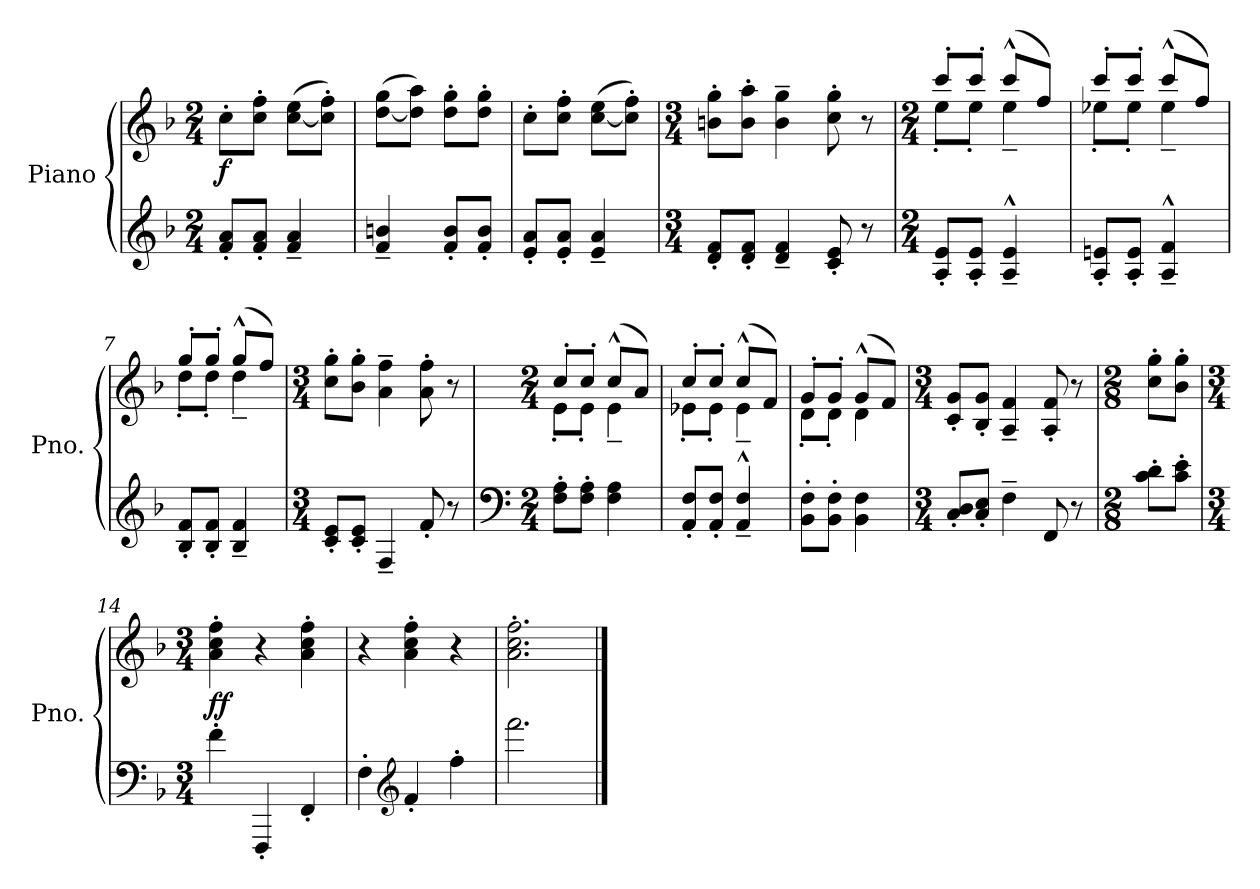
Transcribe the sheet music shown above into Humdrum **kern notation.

**kern	**kern	**dynam
*part1	*part1	*part1
*staff2	*staff1	*staff1/2
*I"Piano	*	*
*I'Pno.	*	*
*clefG2	*clefG2	*
*k[b-]	*k[b-]	*
*M2/4	*M2/4	*
*MM168	*MM168	*
=1	=1	=1
!	!	!LO:DY:b
8f/' 8a/'L	8cc'\L	f
8f/' 8a/'J	8cc\' 8ff\'J	.
4f/~ 4a/~	(>[8cc\ 8ee\L	.
.	8cc\]' 8ff\'J)	.
=2	=2	=2
4f/~ 4bn/~	(>[8dd\ 8gg\L	.
.	8dd\] 8aa\J)	.
8f/' 8b/'L	8dd\' 8gg\'L	.
8f/' 8b/'J	8dd\' 8gg\'J	.
=3	=3	=3
8e/' 8a/'L	8cc'\L	.
8e/' 8a/'J	8cc\' 8ff\'J	.
4e/~ 4a/~	(>[8cc\ 8ee\L	.
.	8cc\]' 8ff\'J)	.
=4	=4	=4
*M3/4	*M3/4	*
8d/' 8f/'L	8bn\' 8gg\'L	.
8d/' 8f/'J	8b\' 8aa\'J	.
4d/~ 4f/~	4b\~ 4gg\~	.
8c/' 8e/'	8cc\' 8gg\'	.
8r	8r	.
=5	=5	=5
*M2/4	*M2/4	*
*	*^	*
8A/' 8e/'L	8ccc'/L	8ee'\L	.
8A/' 8e/'J	8ccc'/J	8ee'\J	.
4A/~^^ 4e/~^^	(>8ccc^^/L	4ee~\	.
.	8ff/J)	.	.
=6	=6	=6	=6
8A/' 8en/'L	8ccc'/L	8ee-X'\L	.
8A/' 8e/'J	8ccc'/J	8ee-'\J	.
4A/~^^ 4f/~^^	(>8ccc^^/L	4ee-~\	.
.	8ff/J)	.	.
=7	=7	=7	=7
8B-/' 8f/'L	8gg'/L	8dd'\L	.
8B-/' 8f/'J	8gg'/J	8dd'\J	.
4B-/~ 4f/~	(>8gg^^/L	4dd~\	.
.	8ff/J)	.	.
*	*v	*v	*
!!LO:LB:g=z
=8	=8	=8
*M3/4	*M3/4	*
8c/' 8e/'L	8cc\' 8gg\'L	.
8c/' 8e/'J	8b-\' 8gg\'J	.
4F~/	4a\~ 4ff\~	.
8f'/	8a\' 8ff\'	.
8r	8r	.
=9	=9	=9
*clefF4	*	*
*M2/4	*M2/4	*
*	*^	*
8F\' 8A\'L	8cc'/L	8e'\L	.
8F\' 8A\'J	8cc'/J	8e'\J	.
4F\ 4A\	(>8cc^^/L	4e~\	.
.	8a/J)	.	.
=10	=10	=10	=10
8AA/' 8F/'L	8cc'/L	8e-X'\L	.
8AA/' 8F/'J	8cc'/J	8e-'\J	.
4AA/~^^ 4F/~^^	(>8cc^^/L	4e-~\	.
.	8f/J)	.	.
=11	=11	=11	=11
8BB-\' 8F\'L	8g'/L	8d'\L	.
8BB-\' 8F\'J	8g'/J	8d'\J	.
4BB-\ 4F\	(>8g^^/L	4d\	.
.	8f/J)	.	.
*	*v	*v	*
=12	=12	=12
*M3/4	*M3/4	*
8C/' 8D/'L	8c/' 8g/'L	.
8C/' 8E/'J	8B-/' 8g/'J	.
4F~\	4A/~ 4f/~	.
8FF/	8A/' 8f/'	.
8r	8r	.
=13	=13	=13
*M2/8	*M2/8	*
8c\' 8d\'L	8cc\' 8gg\'L	.
8c\' 8e\'J	8b-\' 8gg\'J	.
=14	=14	=14
*M3/4	*M3/4	*
!	!	!LO:DY:b
4f'\	4a\' 4cc\' 4ff\'	ff
4FFF'/	4r	.
4FF'/	4a\' 4cc\' 4ff\'	.
=15	=15	=15
4F'\	4r	.
*clefG2	*	*
4f'/	4a\' 4cc\' 4ff\'	.
4ff'\	4r	.
!!LO:LB:g=z
=16	=16	=16
2.fff\	2.a\' 2.cc\' 2.ff\'	.
==	==	==
*-	*-	*-
